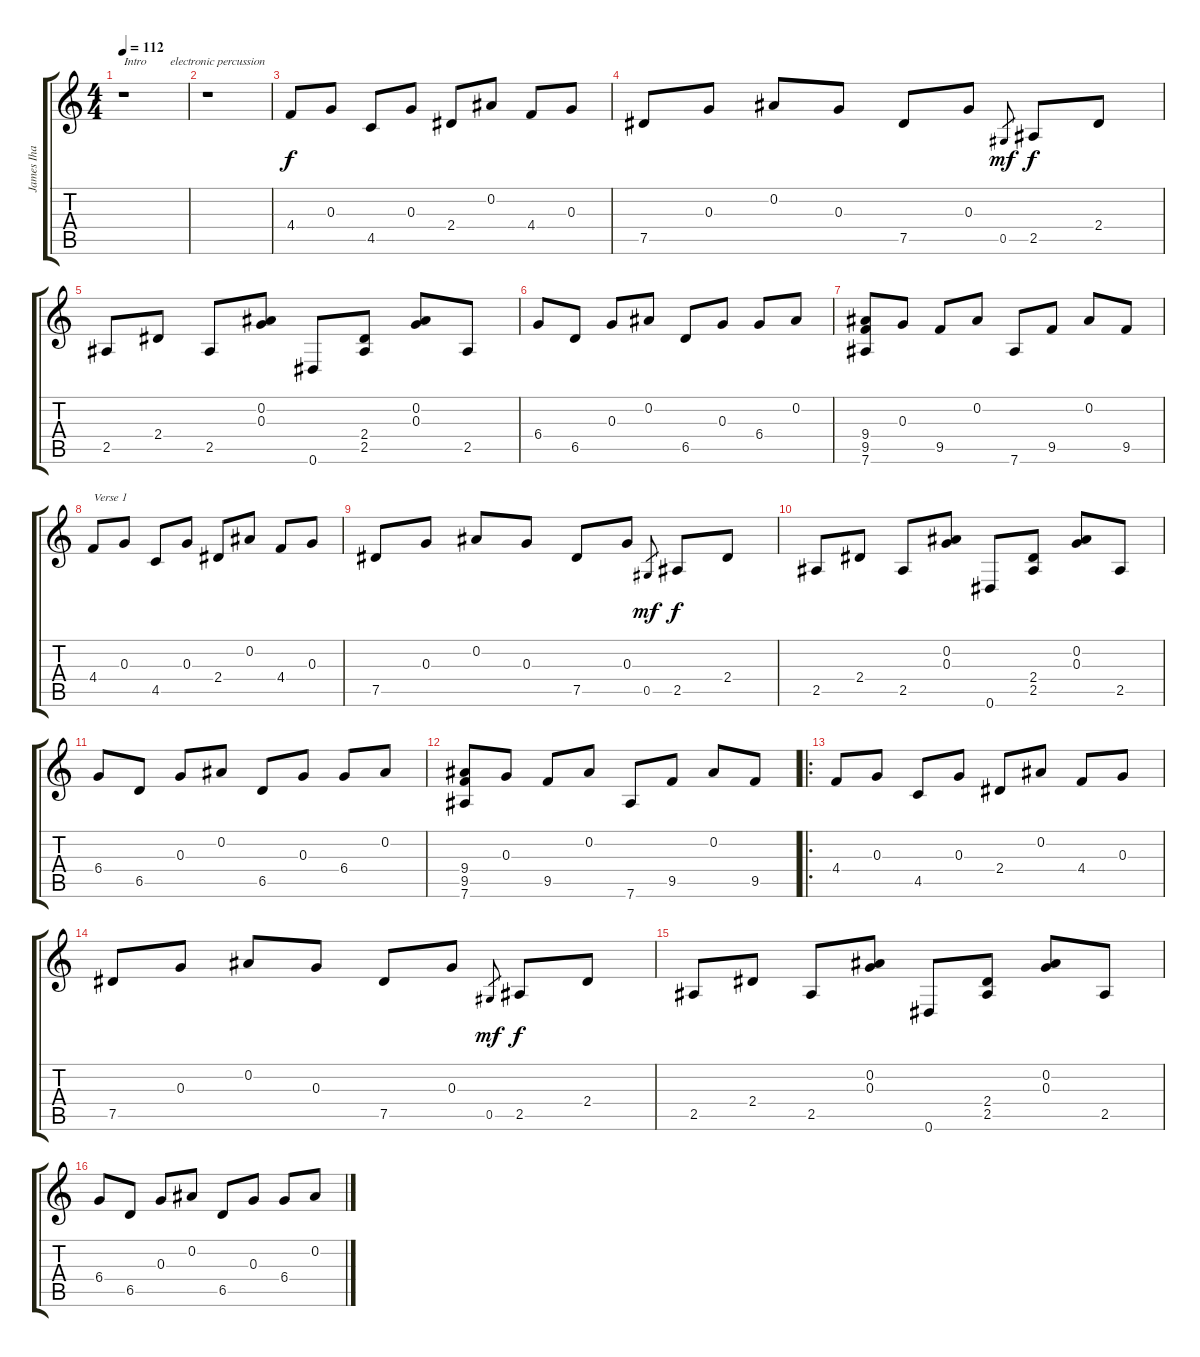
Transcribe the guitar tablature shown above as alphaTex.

\track ("James Iha" "James Iha") {instrument electricguitarclean}
\staff {score tabs}
\tuning (Eb4 Bb3 G3 Db3 Ab2 Eb2) {hide}
\ts (4 4)
\tempo 112
\clef g2
\ks c
r.1{txt "Intro        electronic percussion" dy f instrument electricguitarclean} |
r.1 |
4.4.8 0.3.8 4.5.8 0.3.8 2.4.8 0.2.8 4.4.8 0.3.8 |
7.5.8 0.3.8 0.2.8 0.3.8 7.5.8 0.3.8 0.5.8{gr dy mf} 2.5.8{dy f} 2.4.8 |
2.5.8 2.4.8 2.5.8 (0.2 0.3).8 0.6.8 (2.4 2.5).8 (0.2 0.3).8 2.5.8 |
6.4.8 6.5.8 0.3.8 0.2.8 6.5.8 0.3.8 6.4.8 0.2.8 |
(9.4 9.5 7.6).8 0.3.8 9.5.8 0.2.8 7.6.8 9.5.8 0.2.8 9.5.8 |
4.4.8{txt "Verse 1"} 0.3.8 4.5.8 0.3.8 2.4.8 0.2.8 4.4.8 0.3.8 |
7.5.8 0.3.8 0.2.8 0.3.8 7.5.8 0.3.8 0.5.8{gr dy mf} 2.5.8{dy f} 2.4.8 |
2.5.8 2.4.8 2.5.8 (0.2 0.3).8 0.6.8 (2.4 2.5).8 (0.2 0.3).8 2.5.8 |
6.4.8 6.5.8 0.3.8 0.2.8 6.5.8 0.3.8 6.4.8 0.2.8 |
(9.4 9.5 7.6).8 0.3.8 9.5.8 0.2.8 7.6.8 9.5.8 0.2.8 9.5.8 |
\ro
4.4.8 0.3.8 4.5.8 0.3.8 2.4.8 0.2.8 4.4.8 0.3.8 |
7.5.8 0.3.8 0.2.8 0.3.8 7.5.8 0.3.8 0.5.8{gr dy mf} 2.5.8{dy f} 2.4.8 |
2.5.8 2.4.8 2.5.8 (0.2 0.3).8 0.6.8 (2.4 2.5).8 (0.2 0.3).8 2.5.8 |
6.4.8 6.5.8 0.3.8 0.2.8 6.5.8 0.3.8 6.4.8 0.2.8
